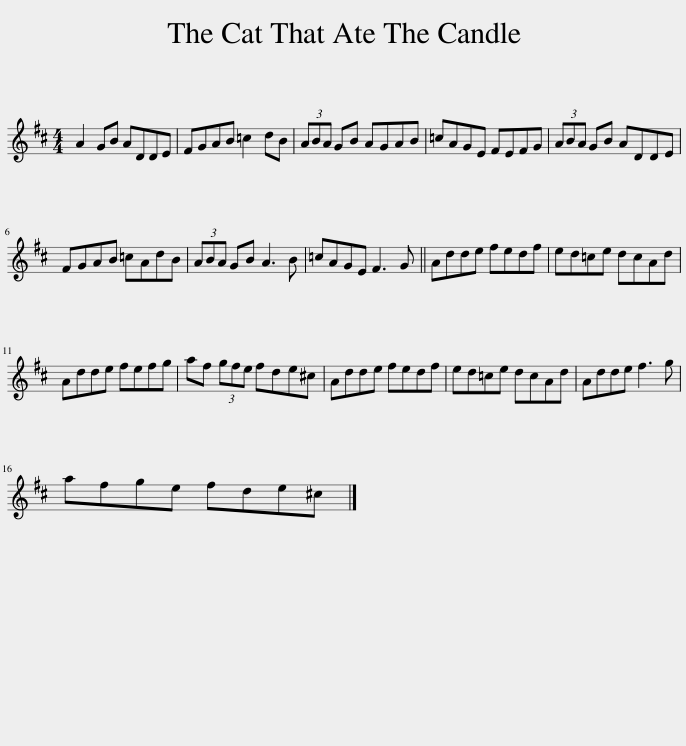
X:1
L:1/8
M:4/4
I:linebreak $
K:D
V:1 treble
V:1
 A2 GB ADDE | FGAB =c2 dB | (3ABA GB AGAB | =cAGE FEFG | (3ABA GB ADDE |$ %5
 FGAB =cAdB | (3ABA GB A3 B | =cAGE F3 G || Adde fedf | ed=ce dcAd |$ %10
 Adde fefg | af (3gfe fde^c | Adde fedf | ed=ce dcAd | Adde f3 g |$ %15
 afge fde^c |] %16
